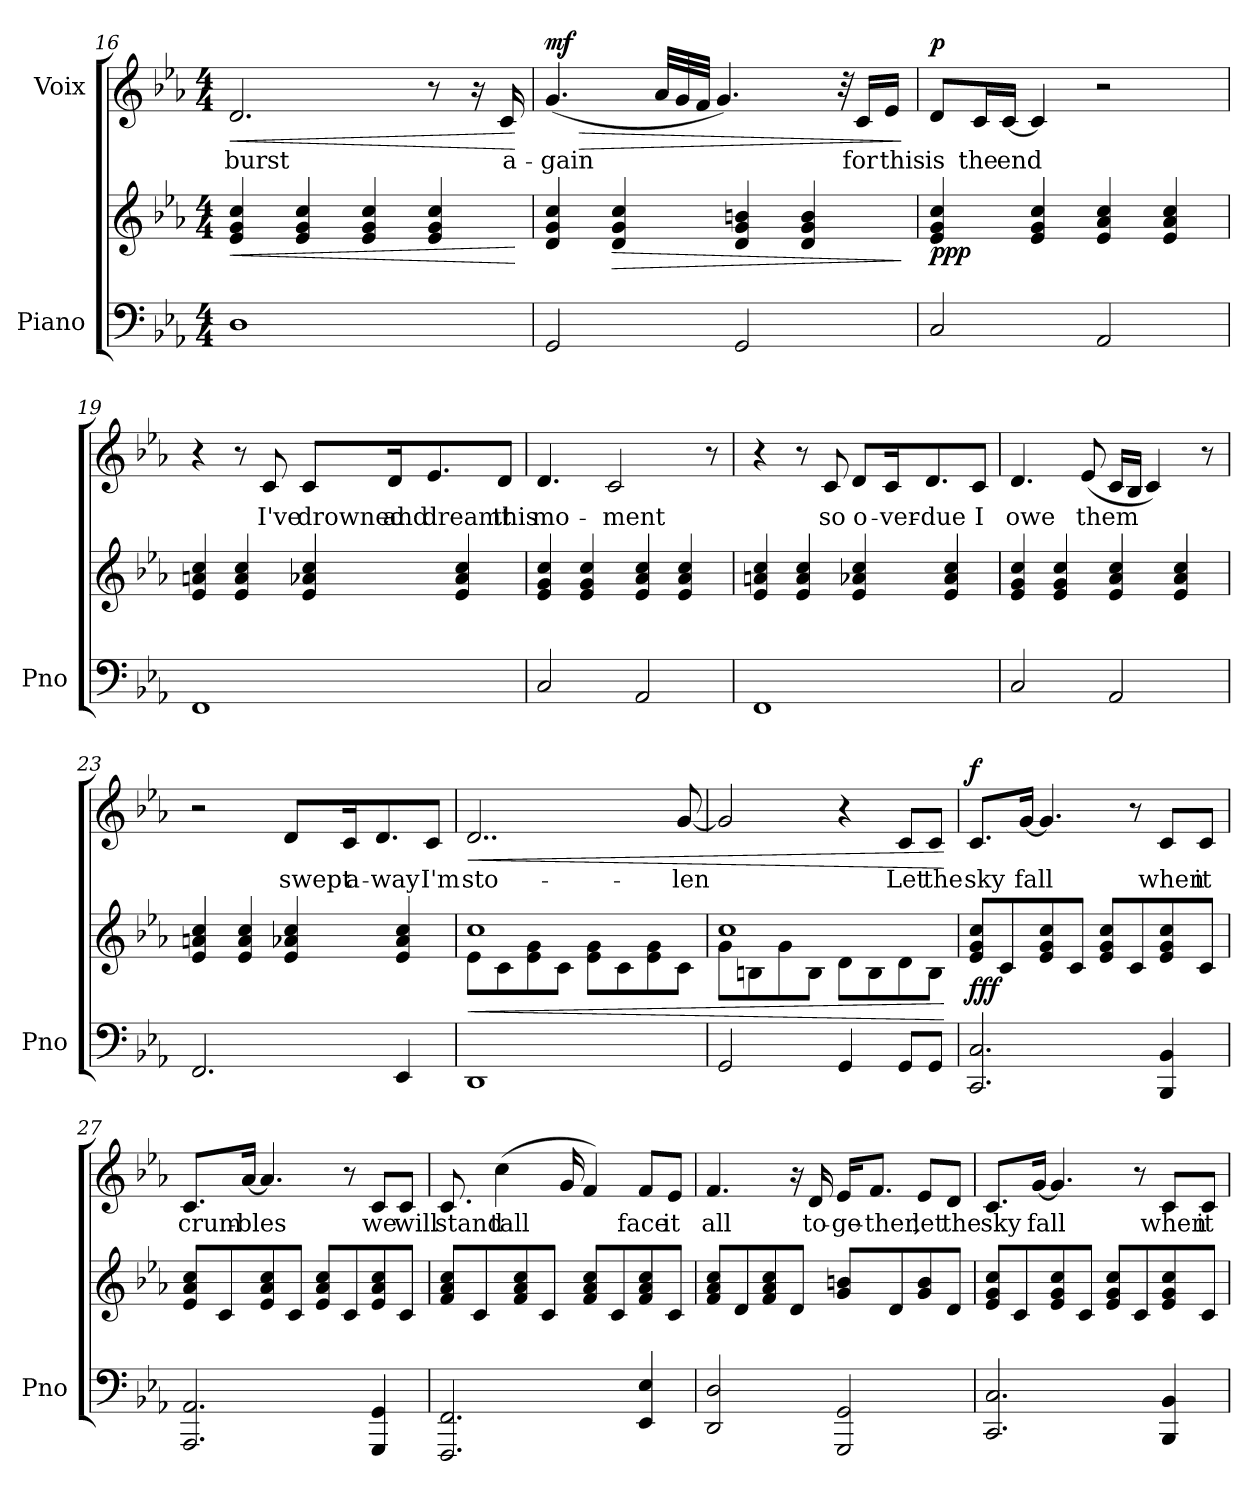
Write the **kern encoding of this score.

**kern	**kern	**dynam	**kern	**text	**dynam
*part2	*part2	*part2	*part1	*part1	*part1
*staff3	*staff2	*staff2/3	*staff1	*staff1	*staff1
*I"Piano	*	*	*I"Voix	*	*
*I'Pno	*	*	*	*	*
*clefF4	*clefG2	*	*clefG2	*	*
*k[b-e-a-]	*k[b-e-a-]	*	*k[b-e-a-]	*	*
*M4/4	*M4/4	*	*M4/4	*	*
=16	=16	=16	=16	=16	=16
!	!	!LO:HP:b	!	!LO:LY:b	!LO:HP:b
1D	4e-/ 4g/ 4cc/	<	2.d/	burst	<
.	4e-/ 4g/ 4cc/	.	.	.	.
.	4e-/ 4g/ 4cc/	.	.	.	.
.	4e-/ 4g/ 4cc/	.	8r	.	.
.	.	.	16r	.	.
!	!	!	!	!LO:LY:b	!
.	.	.	16c/	a-	.
.	.	[	.	.	[
=17	=17	=17	=17	=17	=17
!	!	!LO:DY:b	!	!LO:LY:b	!LO:HP:b
!	!	!LO:DY:n=1:b	!	!	!
!	!	!LO:DY:n=2:b	!	!	!LO:DY:n=1:a
2GG/	4d/ 4g/ 4cc/	mf mf mf	(4.g/	-gain	> mf
!	!	!LO:HP:b	!	!	!
.	4d/ 4g/ 4cc/	>	.	.	.
.	.	.	32a-/LLL	.	.
.	.	.	32g/	.	.
.	.	.	32f/JJJ	.	.
.	.	.	4.g/)	.	.
2GG/	4d/ 4g/ 4bn/	.	.	.	.
.	4d/ 4g/ 4b/	.	.	.	.
.	.	.	32r	.	.
!	!	!	!	!LO:LY:b	!
.	.	.	16c/LL	for	.
!	!	!	!	!LO:LY:b	!
.	.	.	16e-/JJ	this	.
.	.	]	.	.	]
!!LO:LB:g=z
=18	=18	=18	=18	=18	=18
!	!	!LO:DY:b	!	!LO:LY:b	!
!	!	!LO:DY:n=1:b	!	!	!
!	!	!LO:DY:n=2:b	!	!	!LO:DY:b
2C/	4e-/ 4g/ 4cc/	p p p	8d/L	is	p
!	!	!	!	!LO:LY:b	!
.	.	.	16c/L	the	.
!	!	!	!	!LO:LY:b	!
.	.	.	[16c/JJ	end	.
.	4e-/ 4g/ 4cc/	.	4c/]	.	.
2AA-/	4e-/ 4a-/ 4cc/	.	2r	.	.
.	4e-/ 4a-/ 4cc/	.	.	.	.
=19	=19	=19	=19	=19	=19
1FF	4e-/ 4an/ 4cc/	.	4r	.	.
.	4e-/ 4a/ 4cc/	.	8r	.	.
!	!	!	!	!LO:LY:b	!
.	.	.	8c/	I've	.
!	!	!	!	!LO:LY:b	!
.	4e-/ 4a-X/ 4cc/	.	8c/L	drowned	.
!	!	!	!	!LO:LY:b	!
.	.	.	16d/K	and	.
!	!	!	!	!LO:LY:b	!
.	.	.	8.e-/	dreamt	.
.	4e-/ 4a-/ 4cc/	.	.	.	.
!	!	!	!	!LO:LY:b	!
.	.	.	8d/J	this	.
=20	=20	=20	=20	=20	=20
!	!	!	!	!LO:LY:b	!
2C/	4e-/ 4g/ 4cc/	.	4.d/	mo-	.
.	4e-/ 4g/ 4cc/	.	.	.	.
!	!	!	!	!LO:LY:b	!
.	.	.	2c/	-ment	.
2AA-/	4e-/ 4a-/ 4cc/	.	.	.	.
.	4e-/ 4a-/ 4cc/	.	.	.	.
.	.	.	8r	.	.
=21	=21	=21	=21	=21	=21
1FF	4e-/ 4an/ 4cc/	.	4r	.	.
.	4e-/ 4a/ 4cc/	.	8r	.	.
!	!	!	!	!LO:LY:b	!
.	.	.	8c/	so	.
!	!	!	!	!LO:LY:b	!
.	4e-/ 4a-X/ 4cc/	.	8d/L	o-	.
!	!	!	!	!LO:LY:b	!
.	.	.	16c/K	-ver-	.
!	!	!	!	!LO:LY:b	!
.	.	.	8.d/	-due	.
.	4e-/ 4a-/ 4cc/	.	.	.	.
!	!	!	!	!LO:LY:b	!
.	.	.	8c/J	I	.
=22	=22	=22	=22	=22	=22
!	!	!	!	!LO:LY:b	!
2C/	4e-/ 4g/ 4cc/	.	4.d/	owe	.
.	4e-/ 4g/ 4cc/	.	.	.	.
!	!	!	!	!LO:LY:b	!
.	.	.	(>8e-/	them	.
2AA-/	4e-/ 4a-/ 4cc/	.	16c/LL	.	.
.	.	.	16B-/JJ	.	.
.	.	.	4c/)	.	.
.	4e-/ 4a-/ 4cc/	.	.	.	.
.	.	.	8r	.	.
!!LO:PB:g=z
=23	=23	=23	=23	=23	=23
2.FF/	4e-/ 4an/ 4cc/	.	2r	.	.
.	4e-/ 4a/ 4cc/	.	.	.	.
!	!	!	!	!LO:LY:b	!
.	4e-/ 4a-X/ 4cc/	.	8d/L	swept	.
!	!	!	!	!LO:LY:b	!
.	.	.	16c/K	a-	.
!	!	!	!	!LO:LY:b	!
.	.	.	8.d/	-way	.
4EE-/	4e-/ 4a-/ 4cc/	.	.	.	.
!	!	!	!	!LO:LY:b	!
.	.	.	8c/J	I'm	.
=24	=24	=24	=24	=24	=24
!	!	!LO:HP:b	!	!LO:LY:b	!LO:HP:b
*	*^	*	*	*	*
1DD	1cc	8e-\L	<	2..d/	sto-	<
.	.	8c\	.	.	.	.
.	.	8e-\ 8g\	.	.	.	.
.	.	8c\J	.	.	.	.
.	.	8e-\ 8g\L	.	.	.	.
.	.	8c\	.	.	.	.
.	.	8e-\ 8g\	.	.	.	.
!	!	!	!	!	!LO:LY:b	!
.	.	8c\J	.	[8g/	-len	.
=25	=25	=25	=25	=25	=25	=25
2GG/	1cc	8g\L	.	2g/]	.	.
.	.	8Bn\	.	.	.	.
.	.	8g\	.	.	.	.
.	.	8B\J	.	.	.	.
4GG/	.	8d\L	.	4r	.	.
.	.	8B\	.	.	.	.
!	!	!	!	!	!LO:LY:b	!
8GG/L	.	8d\	.	8c/L	Let	.
!	!	!	!	!	!LO:LY:b	!
8GG/J	.	8B\J	.	8c/J	the	.
*	*v	*v	*	*	*	*
.	.	[	.	.	[
=26	=26	=26	=26	=26	=26
!	!	!LO:DY:b	!	!LO:LY:b	!
!	!	!LO:DY:n=1:b	!	!	!
!	!	!LO:DY:n=2:b	!	!	!LO:DY:a
2.CC/ 2.C/	8e-/ 8g/ 8cc/L	f f f	8.c/L	sky	f
.	8c/	.	.	.	.
!	!	!	!	!LO:LY:b	!
.	.	.	[16g/Jk	fall	.
.	8e-/ 8g/ 8cc/	.	4.g/]	.	.
.	8c/J	.	.	.	.
.	8e-/ 8g/ 8cc/L	.	.	.	.
.	8c/	.	8r	.	.
!	!	!	!	!LO:LY:b	!
4BBB-/ 4BB-/	8e-/ 8g/ 8cc/	.	8c/L	when	.
!	!	!	!	!LO:LY:b	!
.	8c/J	.	8c/J	it	.
=27	=27	=27	=27	=27	=27
!	!	!	!	!LO:LY:b	!
2.AAA-/ 2.AA-/	8e-/ 8a-/ 8cc/L	.	8.c/L	crum-	.
.	8c/	.	.	.	.
!	!	!	!	!LO:LY:b	!
.	.	.	[16a-/Jk	-bles	.
.	8e-/ 8a-/ 8cc/	.	4.a-/]	.	.
.	8c/J	.	.	.	.
.	8e-/ 8a-/ 8cc/L	.	.	.	.
.	8c/	.	8r	.	.
!	!	!	!	!LO:LY:b	!
4GGG/ 4GG/	8e-/ 8a-/ 8cc/	.	8c/L	we	.
!	!	!	!	!LO:LY:b	!
.	8c/J	.	8c/J	will	.
!!LO:LB:g=z
=28	=28	=28	=28	=28	=28
!	!	!	!	!LO:LY:b	!
2.FFF/ 2.FF/	8f/ 8a-/ 8cc/L	.	8.c/	stand	.
.	8c/	.	.	.	.
!	!	!	!	!LO:LY:b	!
.	.	.	(4cc\	tall	.
.	8f/ 8a-/ 8cc/	.	.	.	.
.	8c/J	.	.	.	.
.	.	.	16g/	.	.
.	8f/ 8a-/ 8cc/L	.	4f/)	.	.
.	8c/	.	.	.	.
!	!	!	!	!LO:LY:b	!
4EE-/ 4E-/	8f/ 8a-/ 8cc/	.	8f/L	face	.
!	!	!	!	!LO:LY:b	!
.	8c/J	.	8e-/J	it	.
=29	=29	=29	=29	=29	=29
!	!	!	!	!LO:LY:b	!
2DD/ 2D/	8f/ 8a-/ 8cc/L	.	4.f/	all	.
.	8d/	.	.	.	.
.	8f/ 8a-/ 8cc/	.	.	.	.
.	8d/J	.	16r	.	.
!	!	!	!	!LO:LY:b	!
.	.	.	16d/	to-	.
!	!	!	!	!LO:LY:b	!
2GGG/ 2GG/	8g/ 8bn/L	.	16e-/KL	-ge-	.
!	!	!	!	!LO:LY:b	!
.	.	.	8.f/J	-ther,	.
.	8d/	.	.	.	.
!	!	!	!	!LO:LY:b	!
.	8g/ 8b/	.	8e-/L	let	.
!	!	!	!	!LO:LY:b	!
.	8d/J	.	8d/J	the	.
=30	=30	=30	=30	=30	=30
!	!	!	!	!LO:LY:b	!
2.CC/ 2.C/	8e-/ 8g/ 8cc/L	.	8.c/L	sky	.
.	8c/	.	.	.	.
!	!	!	!	!LO:LY:b	!
.	.	.	[16g/Jk	fall	.
.	8e-/ 8g/ 8cc/	.	4.g/]	.	.
.	8c/J	.	.	.	.
.	8e-/ 8g/ 8cc/L	.	.	.	.
.	8c/	.	8r	.	.
!	!	!	!	!LO:LY:b	!
4BBB-/ 4BB-/	8e-/ 8g/ 8cc/	.	8c/L	when	.
!	!	!	!	!LO:LY:b	!
.	8c/J	.	8c/J	it	.
=	=	=	=	=	=
*-	*-	*-	*-	*-	*-
